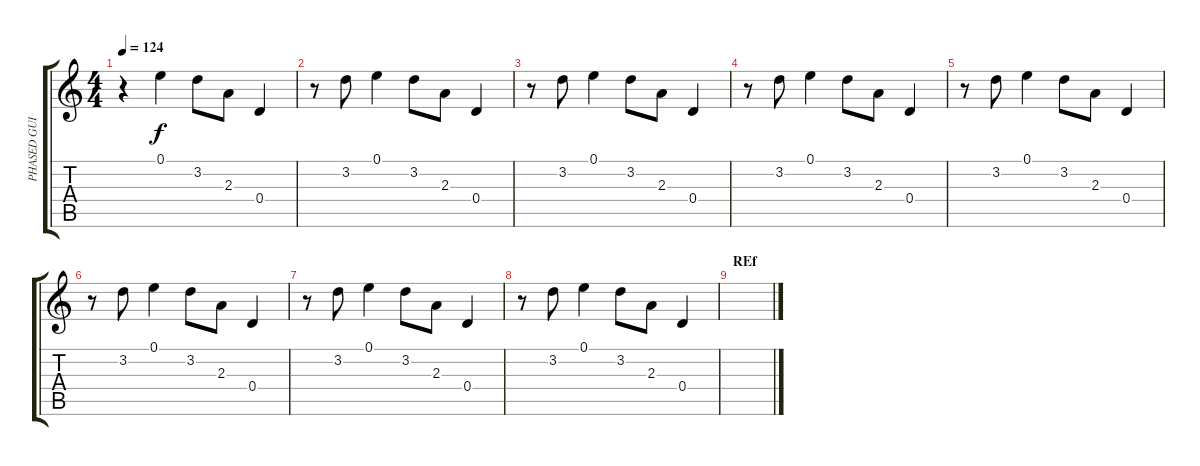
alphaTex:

\track ("PHASED GUITAR" "PHASED GUI") {instrument electricguitarclean}
\staff {score tabs}
\tuning (E4 B3 G3 D3 A2 D2) {hide}
\ts (4 4)
\tempo 124
\clef g2
\ks c
r.4{dy f} 0.1.4 3.2.8 2.3.8 0.4.4 |
r.8 3.2.8 0.1.4 3.2.8 2.3.8 0.4.4 |
r.8 3.2.8 0.1.4 3.2.8 2.3.8 0.4.4 |
r.8 3.2.8 0.1.4 3.2.8 2.3.8 0.4.4 |
r.8 3.2.8 0.1.4 3.2.8 2.3.8 0.4.4 |
r.8 3.2.8 0.1.4 3.2.8 2.3.8 0.4.4 |
r.8 3.2.8 0.1.4 3.2.8 2.3.8 0.4.4 |
r.8 3.2.8 0.1.4 3.2.8 2.3.8 0.4.4 |
\section ("" "REf")
